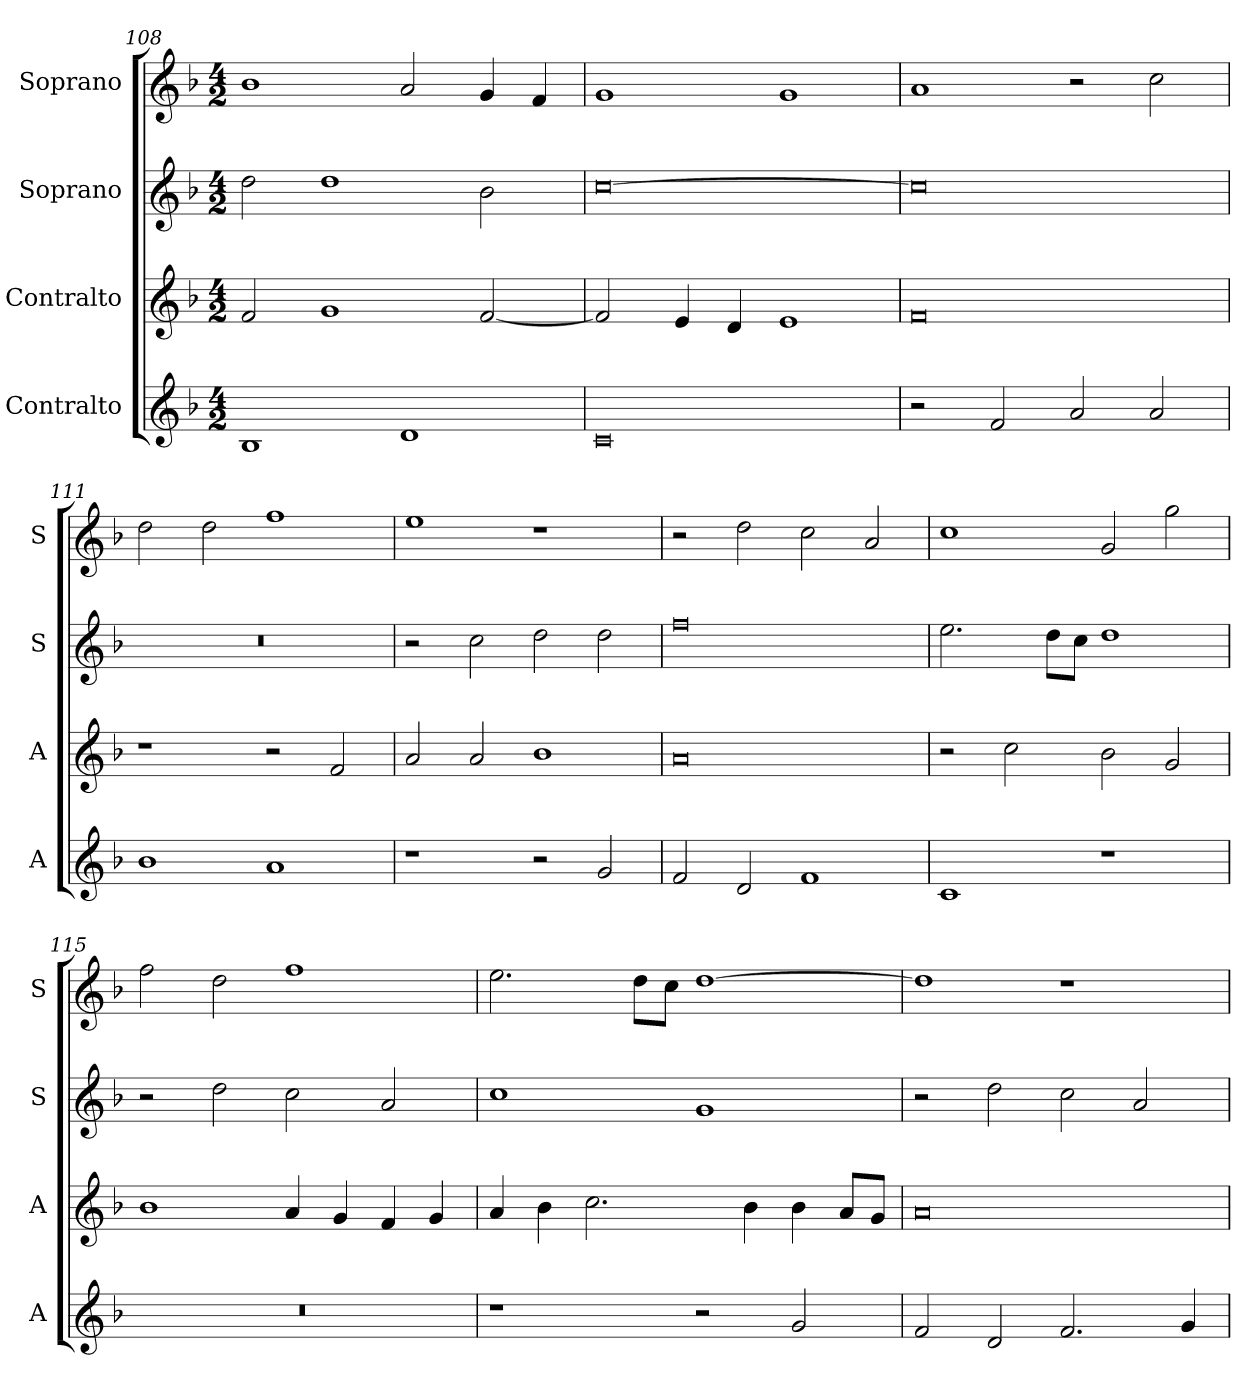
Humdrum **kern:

**kern	**kern	**kern	**kern
*part4	*part3	*part2	*part1
*staff4	*staff3	*staff2	*staff1
*I"Contralto	*I"Contralto	*I"Soprano	*I"Soprano
*I'A	*I'A	*I'S	*I'S
*clefG2	*clefG2	*clefG2	*clefG2
*k[b-]	*k[b-]	*k[b-]	*k[b-]
*F:ion	*F:ion	*F:ion	*F:ion
*M4/2	*M4/2	*M4/2	*M4/2
=108	=108	=108	=108
1B-	2f	2dd	1b-
.	1g	1dd	.
1d	.	.	2a
.	[2f	2b-	4g
.	.	.	4f
=109	=109	=109	=109
0c	2f]	[0cc	1g
.	4e	.	.
.	4d	.	.
.	1e	.	1g
=110	=110	=110	=110
2r	0f	0cc]	1a
2f	.	.	.
2a	.	.	2r
2a	.	.	2cc
=111	=111	=111	=111
1b-	1r	0r	2dd
.	.	.	2dd
1a	2r	.	1ff
.	2f	.	.
=112	=112	=112	=112
1r	2a	2r	1ee
.	2a	2cc	.
2r	1b-	2dd	1r
2g	.	2dd	.
=113	=113	=113	=113
2f	0a	0ff	2r
2d	.	.	2dd
1f	.	.	2cc
.	.	.	2a
=114	=114	=114	=114
1c	2r	2.ee	1cc
.	2cc	.	.
.	.	8dd\L	.
.	.	8cc\J	.
1r	2b-	1dd	2g
.	2g	.	2gg
=115	=115	=115	=115
0r	1b-	2r	2ff
.	.	2dd	2dd
.	4a	2cc	1ff
.	4g	.	.
.	4f	2a	.
.	4g	.	.
=116	=116	=116	=116
1r	4a	1cc	2.ee
.	4b-	.	.
.	2.cc	.	.
.	.	.	8dd\L
.	.	.	8cc\J
2r	.	1g	[1dd
.	4b-	.	.
2g	4b-	.	.
.	8a/L	.	.
.	8g/J	.	.
=117	=117	=117	=117
2f	0a	2r	1dd]
2d	.	2dd	.
2.f	.	2cc	1r
.	.	2a	.
4g	.	.	.
=	=	=	=
*-	*-	*-	*-
